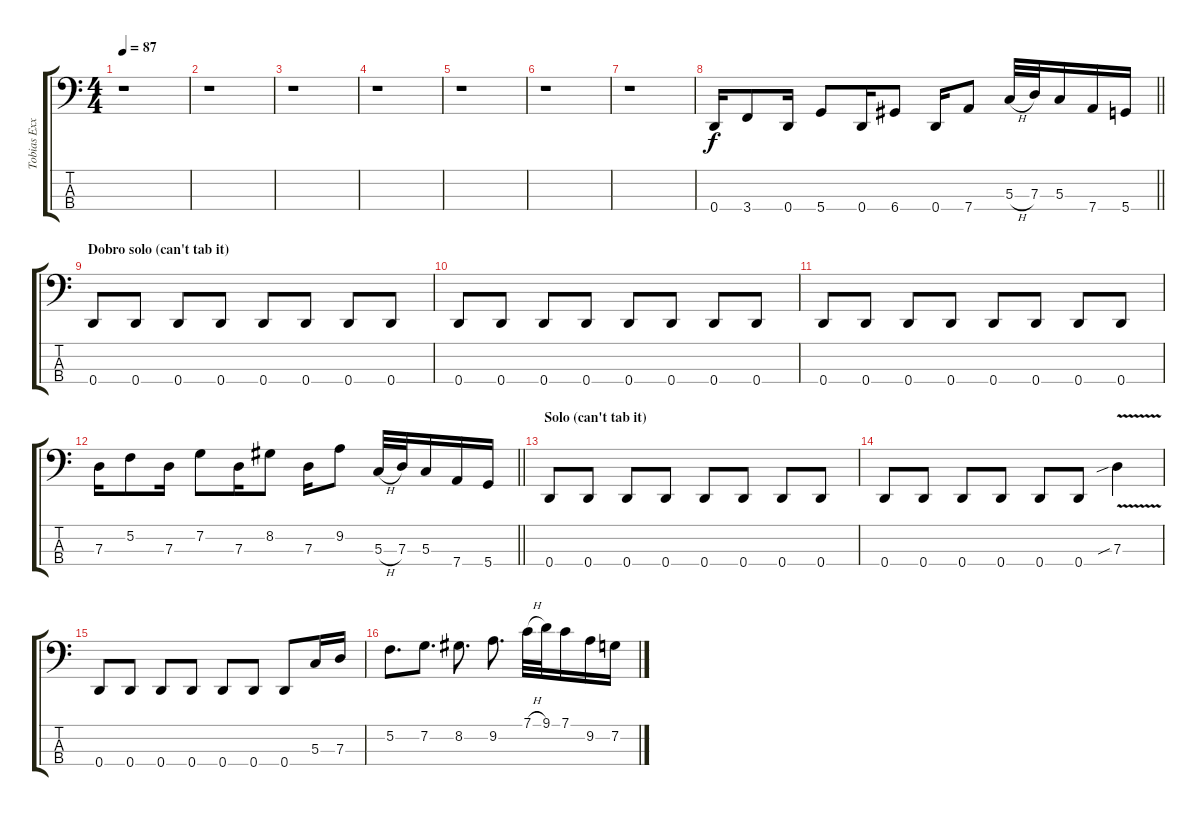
\track ("Tobias Exxel - Bass" "Tobias Exx") {instrument electricbassfinger}
\staff {score tabs}
\tuning (F2 C2 G1 D1) {hide}
\ts (4 4)
\tempo 87
\clef f4
\ks c
r.1{dy f} |
r.1 |
r.1 |
r.1 |
r.1 |
r.1 |
r.1 |
\barLineRight lightlight
0.4.16 3.4.8 0.4.16 5.4.8 0.4.16 6.4.8 0.4.16 7.4.8 5.3{h}.32 7.3.32 5.3.16 7.4.16 5.4.16 |
\section ("" "Dobro solo (can't tab it)")
0.4.8 0.4.8 0.4.8 0.4.8 0.4.8 0.4.8 0.4.8 0.4.8 |
0.4.8 0.4.8 0.4.8 0.4.8 0.4.8 0.4.8 0.4.8 0.4.8 |
0.4.8 0.4.8 0.4.8 0.4.8 0.4.8 0.4.8 0.4.8 0.4.8 |
\barLineRight lightlight
7.3.16 5.2.8 7.3.16 7.2.8 7.3.16 8.2.8 7.3.16 9.2.8 5.3{h}.32 7.3.32 5.3.16 7.4.16 5.4.16 |
\section ("" "Solo (can't tab it)")
0.4.8 0.4.8 0.4.8 0.4.8 0.4.8 0.4.8 0.4.8 0.4.8 |
0.4.8 0.4.8 0.4.8 0.4.8 0.4.8 0.4.8 7.3{v sib}.4 |
0.4.8 0.4.8 0.4.8 0.4.8 0.4.8 0.4.8 0.4.8 5.3.16 7.3.16 |
5.2.8{d} 7.2.8{d} 8.2.8{d} 9.2.8{d} 7.1{h}.32 9.1.32 7.1.16 9.2.16 7.2.16
